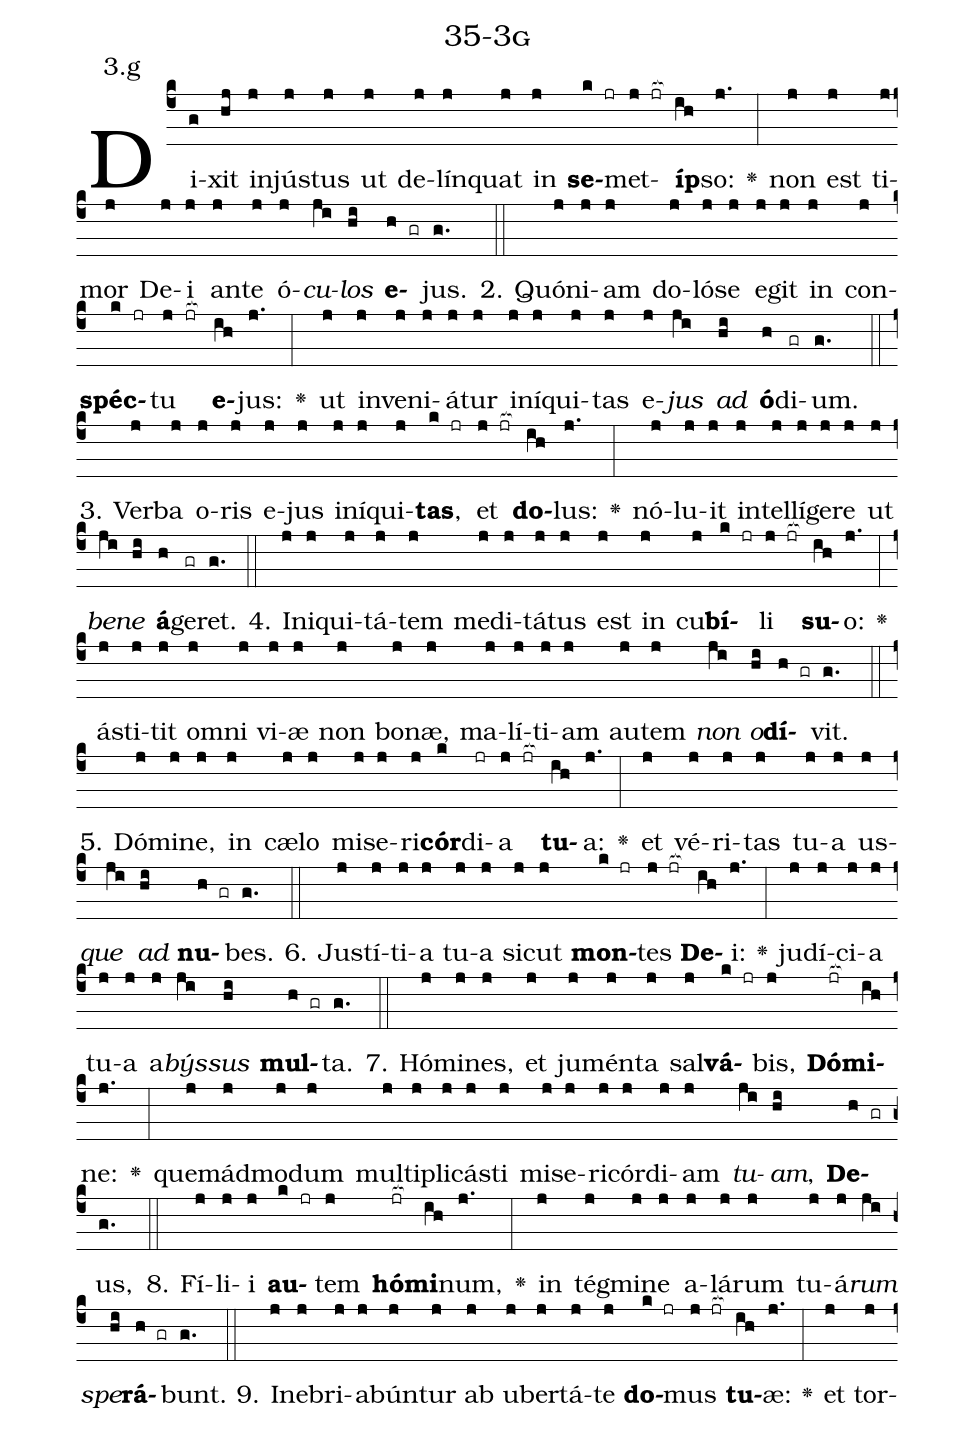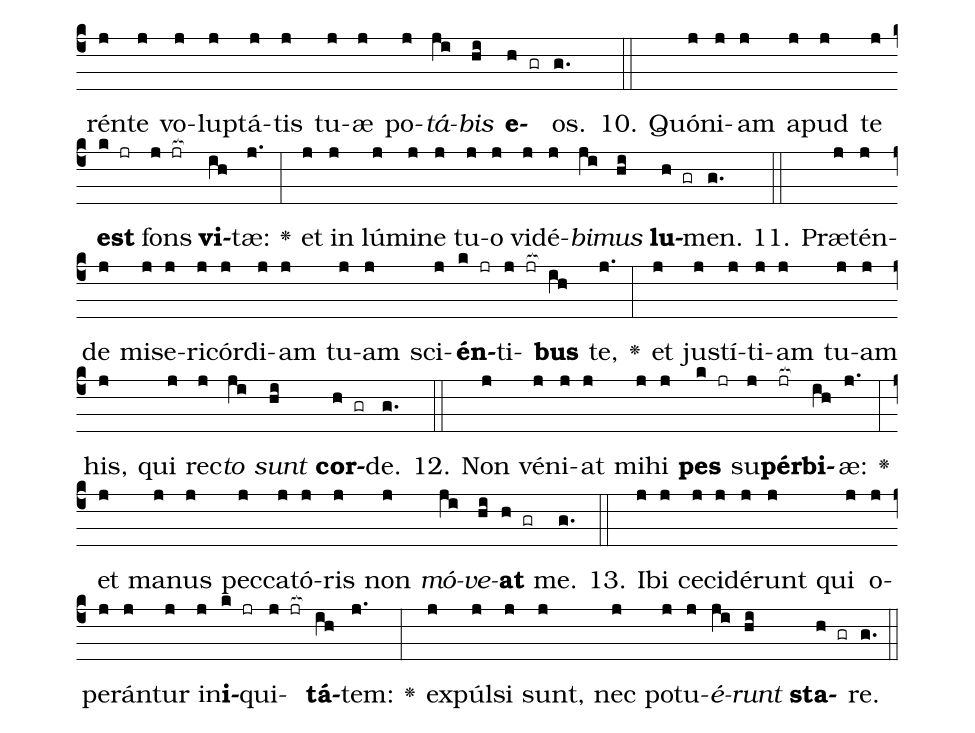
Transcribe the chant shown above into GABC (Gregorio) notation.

name: 35-3g;
annotation: 3.g;
%%
(c4)Di(g)xit(hj) in(j)jús(j)tus(j) ut(j) de(j)lín(j)quat(j) in(j) <b>se</b>(k jr)met(j jr[ocb:1{])<b>íp</b>(ih[ocb:0}])so:(j.) <v>\greheightstar</v>(:) non(j) est(j) ti(j)mor(j) De(j)i(j) an(j)te(j) ó(j)<i>cu</i>(ji)<i>los</i>(hi) <b>e</b>(h gr)jus.(g.) (::)
2. Quón(j)i(j)am(j) do(j)ló(j)se(j) e(j)git(j) in(j) con(j)<b>spéc</b>(k jr)tu(j jr[ocb:1{]) <b>e</b>(ih[ocb:0}])jus:(j.) <v>\greheightstar</v>(:) ut(j) in(j)ve(j)ni(j)á(j)tur(j) in(j)í(j)qui(j)tas(j) e(j)<i>jus</i>(ji) <i>ad</i>(hi) <b>ó</b>(h)di(gr)um.(g.) (::)
3. Ver(j)ba(j) o(j)ris(j) e(j)jus(j) in(j)í(j)qui(j)<b>tas</b>,(k jr) et(j jr[ocb:1{]) <b>do</b>(ih[ocb:0}])lus:(j.) <v>\greheightstar</v>(:) nó(j)lu(j)it(j) in(j)tel(j)lí(j)ge(j)re(j) ut(j) <i>be</i>(ji)<i>ne</i>(hi) <b>á</b>(h)ge(gr)ret.(g.) (::)
4. In(j)i(j)qui(j)tá(j)tem(j) me(j)di(j)tá(j)tus(j) est(j) in(j) cu(j)<b>bí</b>(k jr)li(j jr[ocb:1{]) <b>su</b>(ih[ocb:0}])o:(j.) <v>\greheightstar</v>(:) á(j)sti(j)tit(j) om(j)ni(j) vi(j)æ(j) non(j) bo(j)næ,(j) ma(j)lí(j)ti(j)am(j) au(j)tem(j) <i>non</i>(ji) <i>o</i>(hi)<b>dí</b>(h gr)vit.(g.) (::)
5. Dó(j)mi(j)ne,(j) in(j) cæ(j)lo(j) mi(j)se(j)ri(j)<b>cór</b>(k)di(jr)a(j jr[ocb:1{]) <b>tu</b>(ih[ocb:0}])a:(j.) <v>\greheightstar</v>(:) et(j) vé(j)ri(j)tas(j) tu(j)a(j) us(j)<i>que</i>(ji) <i>ad</i>(hi) <b>nu</b>(h gr)bes.(g.) (::)
6. Jus(j)tí(j)ti(j)a(j) tu(j)a(j) sic(j)ut(j) <b>mon</b>(k jr)tes(j jr[ocb:1{]) <b>De</b>(ih[ocb:0}])i:(j.) <v>\greheightstar</v>(:) ju(j)dí(j)ci(j)a(j) tu(j)a(j) a(j)<i>býs</i>(ji)<i>sus</i>(hi) <b>mul</b>(h gr)ta.(g.) (::)
7. Hó(j)mi(j)nes,(j) et(j) ju(j)mén(j)ta(j) sal(j)<b>vá</b>(k jr)bis,(j) <b>Dó</b>(jr[ocb:1{])<b>mi</b>(ih[ocb:0}])ne:(j.) <v>\greheightstar</v>(:) quem(j)ád(j)mo(j)dum(j) mul(j)ti(j)pli(j)cás(j)ti(j) mi(j)se(j)ri(j)cór(j)di(j)am(j) <i>tu</i>(ji)<i>am</i>,(hi) <b>De</b>(h gr)us,(g.) (::)
8. Fí(j)li(j)i(j) <b>au</b>(k jr)tem(j) <b>hó</b>(jr[ocb:1{])<b>mi</b>(ih[ocb:0}])num,(j.) <v>\greheightstar</v>(:) in(j) tég(j)mi(j)ne(j) a(j)lá(j)rum(j) tu(j)á(j)<i>rum</i>(ji) <i>spe</i>(hi)<b>rá</b>(h gr)bunt.(g.) (::)
9. In(j)e(j)bri(j)a(j)bún(j)tur(j) ab(j) u(j)ber(j)tá(j)te(j) <b>do</b>(k jr)mus(j jr[ocb:1{]) <b>tu</b>(ih[ocb:0}])æ:(j.) <v>\greheightstar</v>(:) et(j) tor(j)rén(j)te(j) vo(j)lup(j)tá(j)tis(j) tu(j)æ(j) po(j)<i>tá</i>(ji)<i>bis</i>(hi) <b>e</b>(h gr)os.(g.) (::)
10. Quón(j)i(j)am(j) a(j)pud(j) te(j) <b>est</b>(k jr) fons(j jr[ocb:1{]) <b>vi</b>(ih[ocb:0}])tæ:(j.) <v>\greheightstar</v>(:) et(j) in(j) lú(j)mi(j)ne(j) tu(j)o(j) vi(j)dé(j)<i>bi</i>(ji)<i>mus</i>(hi) <b>lu</b>(h gr)men.(g.) (::)
11. Præ(j)tén(j)de(j) mi(j)se(j)ri(j)cór(j)di(j)am(j) tu(j)am(j) sci(j)<b>én</b>(k jr)ti(j jr[ocb:1{])<b>bus</b>(ih[ocb:0}]) te,(j.) <v>\greheightstar</v>(:) et(j) jus(j)tí(j)ti(j)am(j) tu(j)am(j) his,(j) qui(j) rec(j)<i>to</i>(ji) <i>sunt</i>(hi) <b>cor</b>(h gr)de.(g.) (::)
12. Non(j) vé(j)ni(j)at(j) mi(j)hi(j) <b>pes</b>(k jr) su(j)<b>pér</b>(jr[ocb:1{])<b>bi</b>(ih[ocb:0}])æ:(j.) <v>\greheightstar</v>(:) et(j) ma(j)nus(j) pec(j)ca(j)tó(j)ris(j) non(j) <i>mó</i>(ji)<i>ve</i>(hi)<b>at</b>(h gr) me.(g.) (::)
13. I(j)bi(j) ce(j)ci(j)dé(j)runt(j) qui(j) o(j)pe(j)rán(j)tur(j) in(j)<b>i</b>(k jr)qui(j jr[ocb:1{])<b>tá</b>(ih[ocb:0}])tem:(j.) <v>\greheightstar</v>(:) ex(j)púl(j)si(j) sunt,(j) nec(j) pot(j)u(j)<i>é</i>(ji)<i>runt</i>(hi) <b>sta</b>(h gr)re.(g.) (::)
